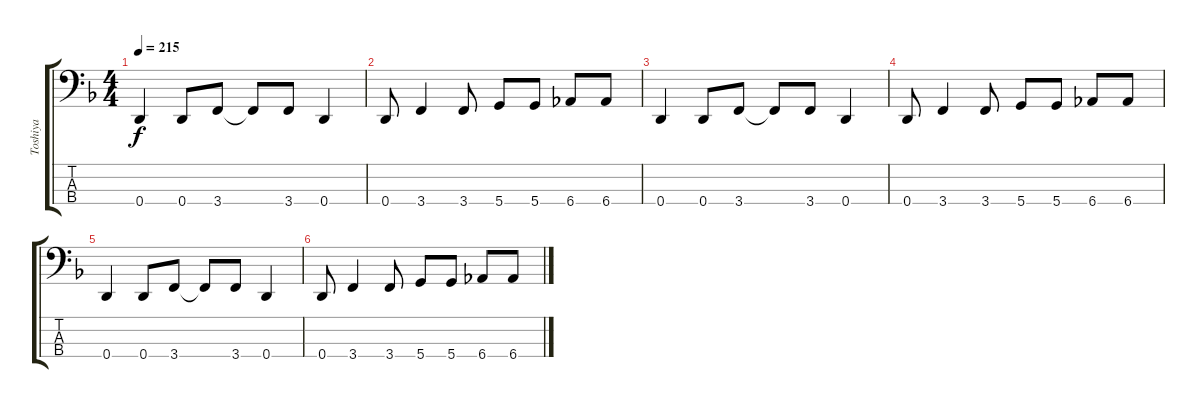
\track ("Toshiya" "Toshiya") {instrument electricbasspick}
\staff {score tabs}
\tuning (F2 C2 G1 D1) {hide}
\ts (4 4)
\tempo 215
\clef f4
\ks f
0.4.4{dy f} 0.4.8 3.4.8 3.4{t}.8 3.4.8 0.4.4 |
0.4.8 3.4.4 3.4.8 5.4.8 5.4.8 6.4.8 6.4.8 |
0.4.4 0.4.8 3.4.8 3.4{t}.8 3.4.8 0.4.4 |
0.4.8 3.4.4 3.4.8 5.4.8 5.4.8 6.4.8 6.4.8 |
0.4.4 0.4.8 3.4.8 3.4{t}.8 3.4.8 0.4.4 |
0.4.8 3.4.4 3.4.8 5.4.8 5.4.8 6.4.8 6.4.8
